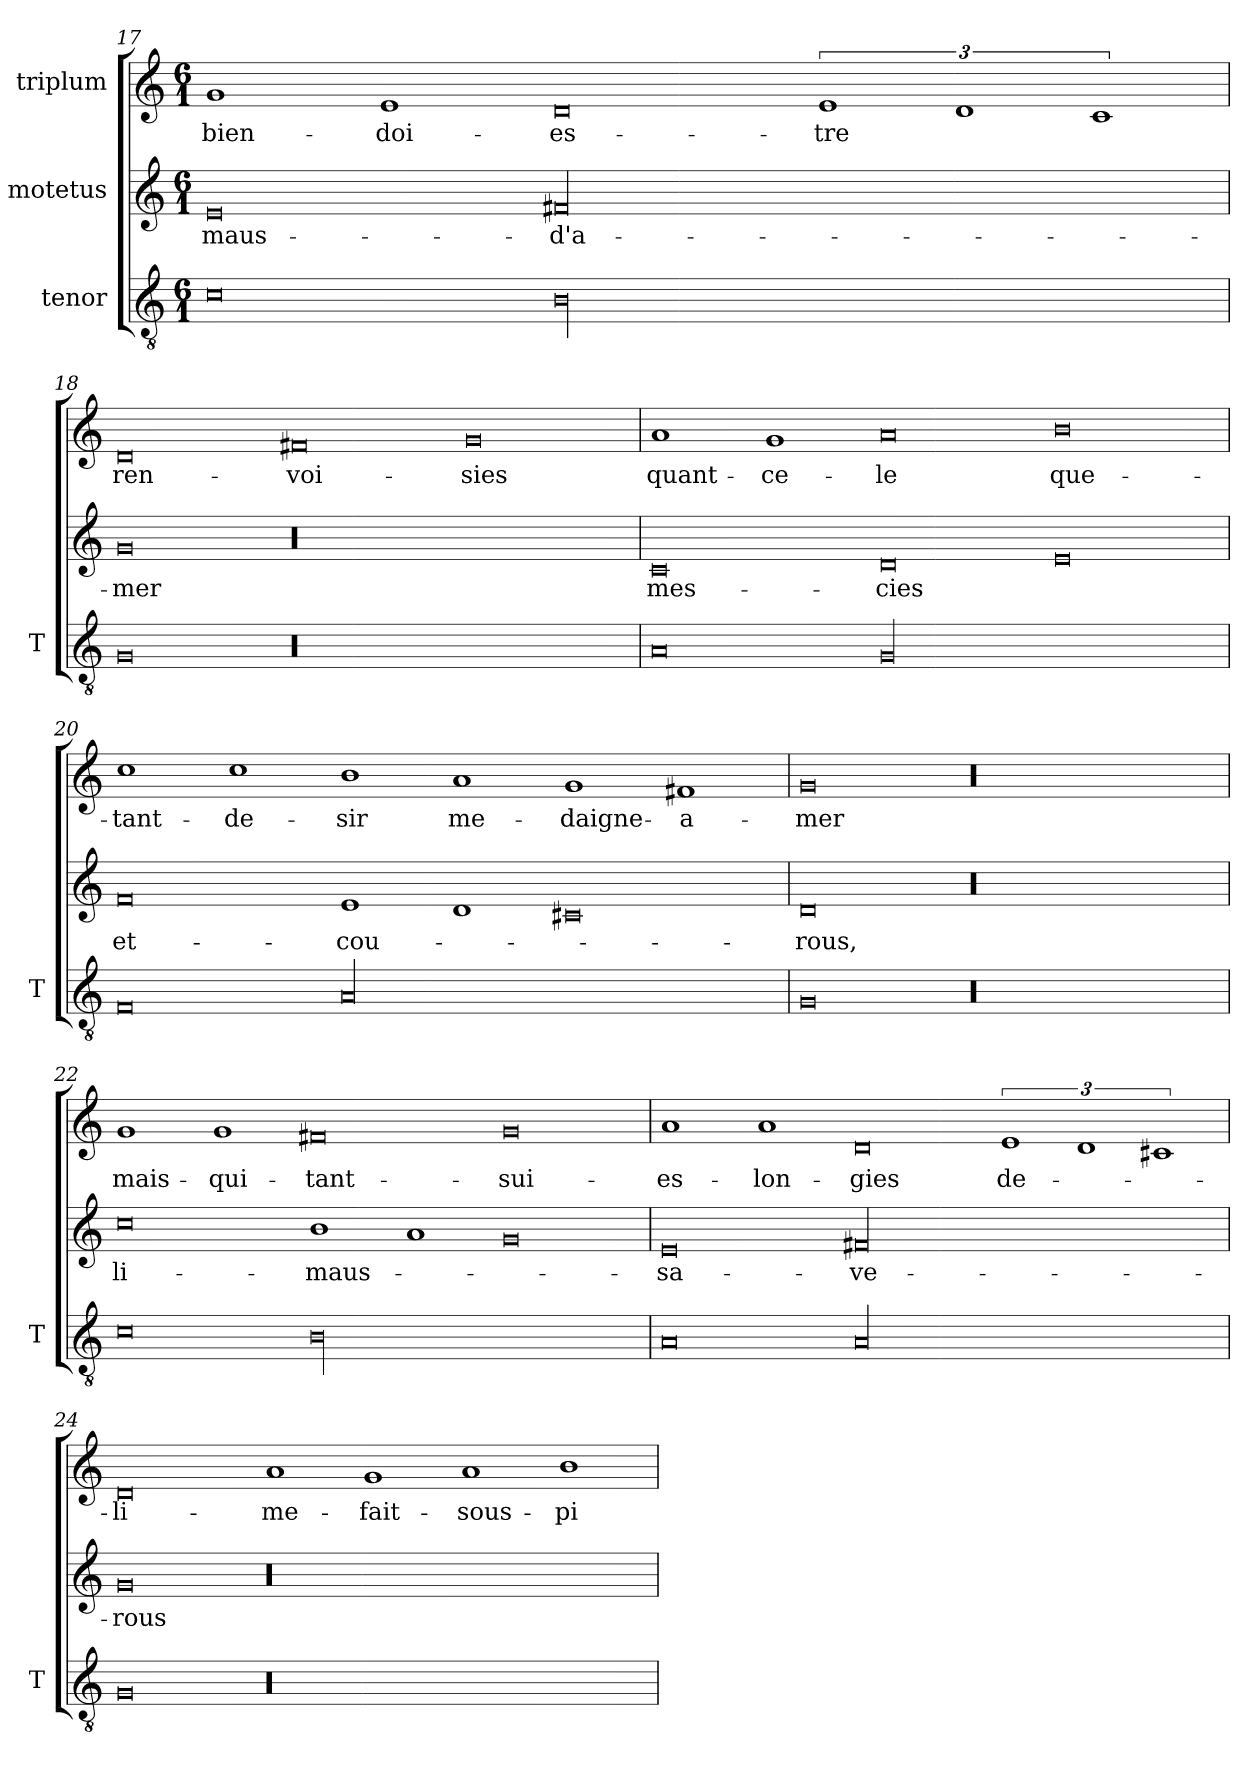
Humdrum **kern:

**kern	**kern	**text	**kern	**text
*part3	*part2	*part2	*part1	*part1
*staff3	*staff2	*staff2	*staff1	*staff1
*I"tenor	*I"motetus	*	*I"triplum	*
*I'T	*	*	*	*
*clefGv2	*clefG2	*	*clefG2	*
*k[]	*k[]	*	*k[]	*
*C:	*C:	*	*C:	*
*M6/1	*M6/1	*	*M6/1	*
=17	=17	=17	=17	=17
0c\	0e/	maus-	1g/	bien-
.	.	.	1e/	doi-
00B\	00f#X/	d'a-	0d/	es-
.	.	.	3%2e/	-tre
.	.	.	3%2d/	.
.	.	.	3%2c/	.
=18	=18	=18	=18	=18
0G/	0g/	-mer	0d/	ren-
00r	00r	.	0f#X/	-voi-
.	.	.	0g/	-sies
=19	=19	=19	=19	=19
0A/	0c/	mes-	1a/	quant-
.	.	.	1g/	ce-
00G/	0d/	-cies	0a/	-le
.	0e/	.	0b\	que-
=20	=20	=20	=20	=20
0F/	0f/	et-	1cc\	tant-
.	.	.	1cc\	de-
00A/	1e/	cou-	1b\	-sir
.	1d/	.	1a/	me-
.	0c#X/	.	1g/	daigne-
.	.	.	1f#X/	a-
=21	=21	=21	=21	=21
0G/	0d/	-rous,	0g/	-mer
00r	00r	.	00r	.
=22	=22	=22	=22	=22
0c\	0cc\	li-	1g/	mais-
.	.	.	1g/	qui-
00B\	1b\	maus-	0f#X/	tant-
.	1a/	.	.	.
.	0g/	.	0g/	sui-
=23	=23	=23	=23	=23
0A/	0e/	sa-	1a/	es-
.	.	.	1a/	-lon-
00A/	00f#X/	-ve-	0d/	-gies
.	.	.	3%2e/	de-
.	.	.	3%2d/	.
.	.	.	3%2c#X/	.
!!LO:PB:g=z
=24	=24	=24	=24	=24
0G/	0g/	-rous	0d/	li-
00r	00r	.	1a/	me-
.	.	.	1g/	fait-
.	.	.	1a/	sous-
.	.	.	1b\	-pi-
=	=	=	=	=
*-	*-	*-	*-	*-
